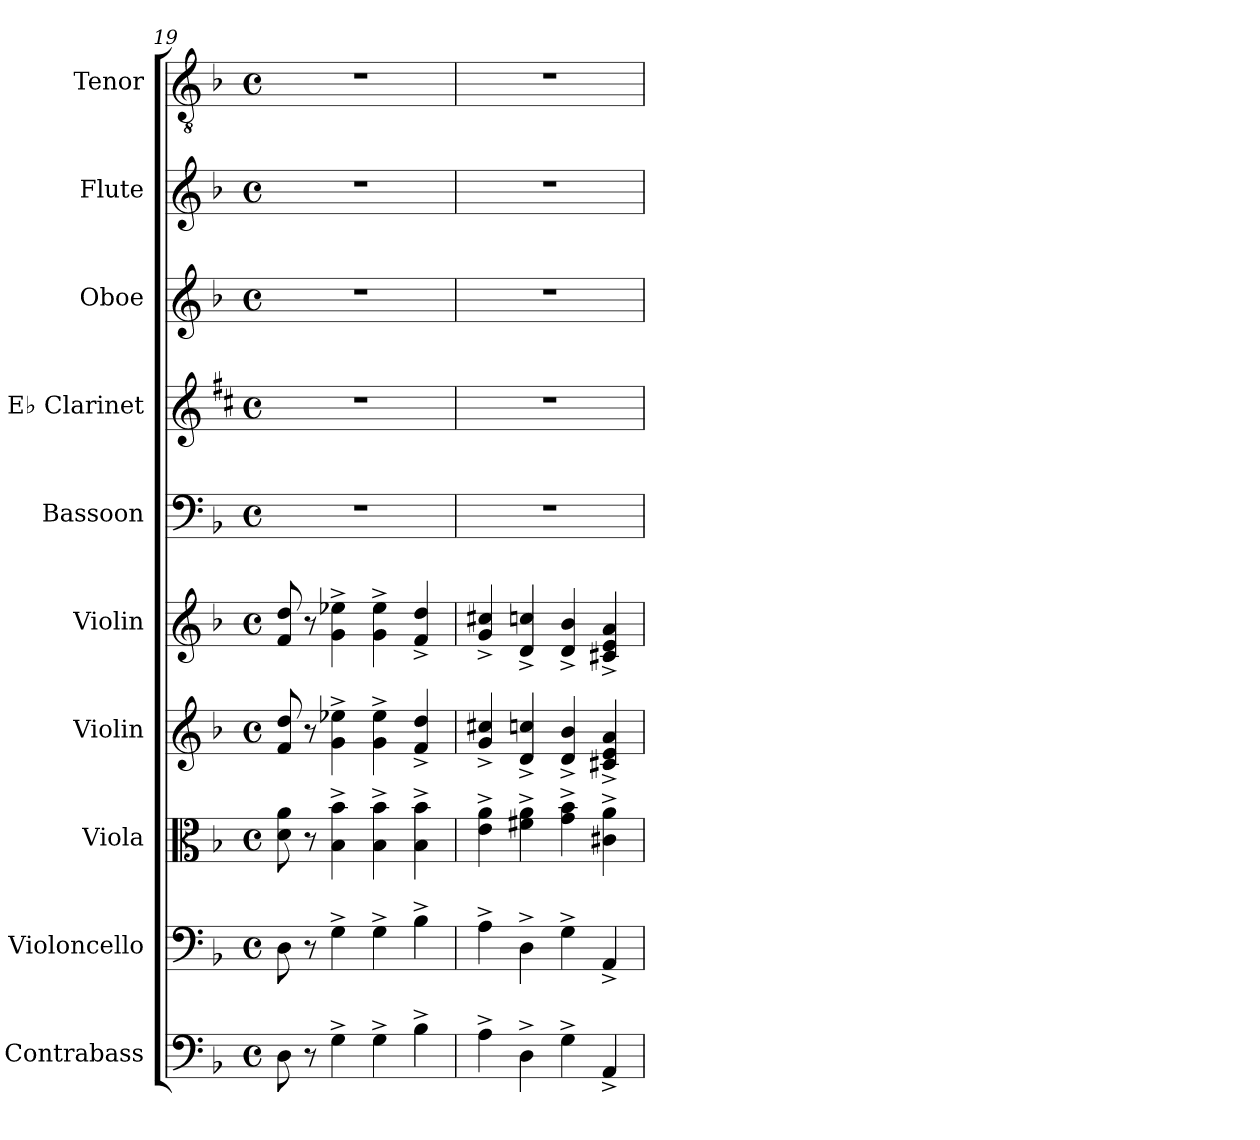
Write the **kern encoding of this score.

**kern	**kern	**kern	**kern	**kern	**kern	**kern	**kern	**kern	**kern
*part10	*part9	*part8	*part7	*part6	*part5	*part4	*part3	*part2	*part1
*staff10	*staff9	*staff8	*staff7	*staff6	*staff5	*staff4	*staff3	*staff2	*staff1
*I"Contrabass	*I"Violoncello	*I"Viola	*I"Violin	*I"Violin	*I"Bassoon	*I"E♭ Clarinet	*I"Oboe	*I"Flute	*I"Tenor
*I'Cb.	*I'Vc.	*I'Vla.	*I'Vln.	*I'Vln.	*I'Bsn.	*I'E♭ Cl.	*I'Ob.	*I'Fl.	*I'T.
*clefF4	*clefF4	*clefC3	*clefG2	*clefG2	*clefF4	*clefG2	*clefG2	*clefG2	*clefGv2
*ITrd7c12	*	*	*	*	*	*ITrd-2c-3	*	*	*
*k[b-]	*k[b-]	*k[b-]	*k[b-]	*k[b-]	*k[b-]	*k[b-]	*k[b-]	*k[b-]	*k[b-]
*M4/4	*M4/4	*M4/4	*M4/4	*M4/4	*M4/4	*M4/4	*M4/4	*M4/4	*M4/4
*met(c)	*met(c)	*met(c)	*met(c)	*met(c)	*met(c)	*met(c)	*met(c)	*met(c)	*met(c)
=19	=19	=19	=19	=19	=19	=19	=19	=19	=19
8DD\	8D\	8d\ 8a\	8f/ 8dd/	8f/ 8dd/	1r	1r	1r	1r	1r
8r	8r	8r	8r	8r	.	.	.	.	.
4GG^\	4G^\	4B-\^ 4b-\^	4g\^ 4ee-X\^	4g\^ 4ee-X\^	.	.	.	.	.
4GG^\	4G^\	4B-\^ 4b-\^	4g\^ 4ee-\^	4g\^ 4ee-\^	.	.	.	.	.
4BB-^\	4B-^\	4B-\^ 4b-\^	4f/^ 4dd/^	4f/^ 4dd/^	.	.	.	.	.
=20	=20	=20	=20	=20	=20	=20	=20	=20	=20
4AA^\	4A^\	4e\^ 4a\^	4g/^ 4cc#X/^	4g/^ 4cc#X/^	1r	1r	1r	1r	1r
4DD^\	4D^\	4f#X\^ 4a\^	4d/^ 4ccn/^	4d/^ 4ccn/^	.	.	.	.	.
4GG^\	4G^\	4g\^ 4b-\^	4d/^ 4b-/^	4d/^ 4b-/^	.	.	.	.	.
4AAA^/	4AA^/	4c#X\^ 4a\^	4c#X/^ 4e/^ 4a/^	4c#X/^ 4e/^ 4a/^	.	.	.	.	.
=	=	=	=	=	=	=	=	=	=
*-	*-	*-	*-	*-	*-	*-	*-	*-	*-
